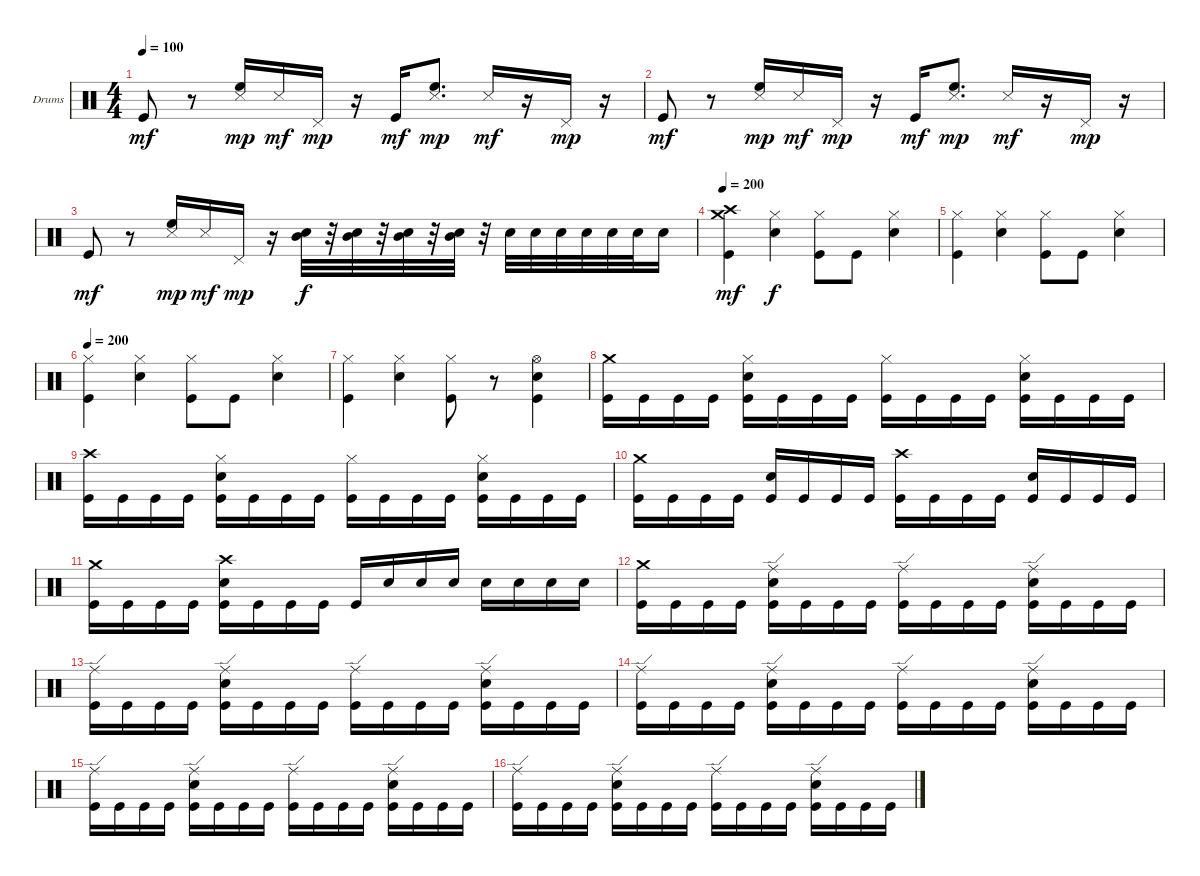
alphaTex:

\bracketExtendMode groupsimilarinstruments
\firstSystemTrackNameOrientation horizontal
\otherSystemsTrackNameOrientation horizontal
\track ("Drumkit" "Drums") {instrument percussion}
\staff {score}
\articulation defaults
\ts (4 4)
\tempo 100
\clef neutral
\ks c "Kick (hit)".8{dy mf}
r.8 ("High Floor Tom (hit)" "Snare (side stick) 3").16{dy mp} "Snare (side stick) 3".16{dy mf} "Pedal Hi-Hat (hit)".16{dy mp} r.16 "Kick (hit)".16{dy mf} ("High Floor Tom (hit)" "Snare (side stick) 3").8{d dy mp} "Snare (side stick) 3".16{dy mf} r.16 "Pedal Hi-Hat (hit)".16{dy mp} r.16 |
"Kick (hit)".8{dy mf} r.8 ("High Floor Tom (hit)" "Snare (side stick) 3").16{dy mp} "Snare (side stick) 3".16{dy mf} "Pedal Hi-Hat (hit)".16{dy mp} r.16 "Kick (hit)".16{dy mf} ("High Floor Tom (hit)" "Snare (side stick) 3").8{d dy mp} "Snare (side stick) 3".16{dy mf} r.16 "Pedal Hi-Hat (hit)".16{dy mp} r.16 |
"Kick (hit)".8{dy mf} r.8 ("High Floor Tom (hit)" "Snare (side stick) 3").16{dy mp} "Snare (side stick) 3".16{dy mf} "Pedal Hi-Hat (hit)".16{dy mp} r.16 ("Snare (hit) 2" "Mid Tom (hit)").32{dy f} r.32 ("Snare (hit) 2" "Mid Tom (hit)").32 r.32 ("Snare (hit) 2" "Mid Tom (hit)").32 r.32 ("Snare (hit) 2" "Mid Tom (hit)").32 r.32 "Snare (hit) 2".32 "Snare (hit) 2".32 "Snare (hit) 2".32 "Snare (hit) 2".32 "Snare (hit) 2".32 "Snare (hit) 2".32 "Snare (hit) 2".16 |
\tempo 200
("Crash medium (hit)" "Crash high (hit)" "Kick (hit)").4{dy mf} ("Hi-Hat (closed)" "Snare (hit) 2").4{dy f} ("Hi-Hat (closed)" "Kick (hit)").8 "Kick (hit)".8 ("Hi-Hat (closed)" "Snare (hit) 2").4 |
("Hi-Hat (closed)" "Kick (hit)").4 ("Hi-Hat (closed)" "Snare (hit) 2").4 ("Hi-Hat (closed)" "Kick (hit)").8 "Kick (hit)".8 ("Hi-Hat (closed)" "Snare (hit) 2").4 |
\tempo 200
("Hi-Hat (closed)" "Kick (hit)").4 ("Hi-Hat (closed)" "Snare (hit) 2").4 ("Hi-Hat (closed)" "Kick (hit)").8 "Kick (hit)".8 ("Hi-Hat (closed)" "Snare (hit) 2").4 |
("Hi-Hat (closed)" "Kick (hit)").4 ("Hi-Hat (closed)" "Snare (hit) 2").4 ("Hi-Hat (closed)" "Kick (hit)").8 r.8 ("Hi-Hat (open)" "Snare (hit) 2" "Kick (hit)").4 |
("Crash medium (hit)" "Kick (hit)").16 "Kick (hit)".16 "Kick (hit)".16 "Kick (hit)".16 ("Hi-Hat (closed)" "Snare (hit) 2" "Kick (hit)").16 "Kick (hit)".16 "Kick (hit)".16 "Kick (hit)".16 ("Hi-Hat (closed)" "Kick (hit)").16 "Kick (hit)".16 "Kick (hit)".16 "Kick (hit)".16 ("Hi-Hat (closed)" "Snare (hit) 2" "Kick (hit)").16 "Kick (hit)".16 "Kick (hit)".16 "Kick (hit)".16 |
("Crash high (hit)" "Kick (hit)").16 "Kick (hit)".16 "Kick (hit)".16 "Kick (hit)".16 ("Hi-Hat (closed)" "Snare (hit) 2" "Kick (hit)").16 "Kick (hit)".16 "Kick (hit)".16 "Kick (hit)".16 ("Hi-Hat (closed)" "Kick (hit)").16 "Kick (hit)".16 "Kick (hit)".16 "Kick (hit)".16 ("Hi-Hat (closed)" "Snare (hit) 2" "Kick (hit)").16 "Kick (hit)".16 "Kick (hit)".16 "Kick (hit)".16 |
("Crash medium (hit)" "Kick (hit)").16 "Kick (hit)".16 "Kick (hit)".16 "Kick (hit)".16 ("Snare (hit) 2" "Kick (hit)").16 "Kick (hit)".16 "Kick (hit)".16 "Kick (hit)".16 ("Crash high (hit)" "Kick (hit)").16 "Kick (hit)".16 "Kick (hit)".16 "Kick (hit)".16 ("Snare (hit) 2" "Kick (hit)").16 "Kick (hit)".16 "Kick (hit)".16 "Kick (hit)".16 |
("Crash medium (hit)" "Kick (hit)").16 "Kick (hit)".16 "Kick (hit)".16 "Kick (hit)".16 ("Crash high (hit)" "Snare (hit) 2" "Kick (hit)").16 "Kick (hit)".16 "Kick (hit)".16 "Kick (hit)".16 "Kick (hit)".16 "Snare (hit) 2".16 "Snare (hit) 2".16 "Snare (hit) 2".16 "Snare (hit) 2".16 "Snare (hit) 2".16 "Snare (hit) 2".16 "Snare (hit) 2".16 |
("Crash medium (hit)" "Kick (hit)").16 "Kick (hit)".16 "Kick (hit)".16 "Kick (hit)".16 ("Ride (edge)" "Snare (hit) 2" "Kick (hit)").16 "Kick (hit)".16 "Kick (hit)".16 "Kick (hit)".16 ("Ride (edge)" "Kick (hit)").16 "Kick (hit)".16 "Kick (hit)".16 "Kick (hit)".16 ("Ride (edge)" "Snare (hit) 2" "Kick (hit)").16 "Kick (hit)".16 "Kick (hit)".16 "Kick (hit)".16 |
("Ride (edge)" "Kick (hit)").16 "Kick (hit)".16 "Kick (hit)".16 "Kick (hit)".16 ("Ride (edge)" "Snare (hit) 2" "Kick (hit)").16 "Kick (hit)".16 "Kick (hit)".16 "Kick (hit)".16 ("Ride (edge)" "Kick (hit)").16 "Kick (hit)".16 "Kick (hit)".16 "Kick (hit)".16 ("Ride (edge)" "Snare (hit) 2" "Kick (hit)").16 "Kick (hit)".16 "Kick (hit)".16 "Kick (hit)".16 |
("Ride (edge)" "Kick (hit)").16 "Kick (hit)".16 "Kick (hit)".16 "Kick (hit)".16 ("Ride (edge)" "Snare (hit) 2" "Kick (hit)").16 "Kick (hit)".16 "Kick (hit)".16 "Kick (hit)".16 ("Ride (edge)" "Kick (hit)").16 "Kick (hit)".16 "Kick (hit)".16 "Kick (hit)".16 ("Ride (edge)" "Snare (hit) 2" "Kick (hit)").16 "Kick (hit)".16 "Kick (hit)".16 "Kick (hit)".16 |
("Ride (edge)" "Kick (hit)").16 "Kick (hit)".16 "Kick (hit)".16 "Kick (hit)".16 ("Ride (edge)" "Snare (hit) 2" "Kick (hit)").16 "Kick (hit)".16 "Kick (hit)".16 "Kick (hit)".16 ("Ride (edge)" "Kick (hit)").16 "Kick (hit)".16 "Kick (hit)".16 "Kick (hit)".16 ("Ride (edge)" "Snare (hit) 2" "Kick (hit)").16 "Kick (hit)".16 "Kick (hit)".16 "Kick (hit)".16 |
("Ride (edge)" "Kick (hit)").16 "Kick (hit)".16 "Kick (hit)".16 "Kick (hit)".16 ("Ride (edge)" "Snare (hit) 2" "Kick (hit)").16 "Kick (hit)".16 "Kick (hit)".16 "Kick (hit)".16 ("Ride (edge)" "Kick (hit)").16 "Kick (hit)".16 "Kick (hit)".16 "Kick (hit)".16 ("Ride (edge)" "Snare (hit) 2" "Kick (hit)").16 "Kick (hit)".16 "Kick (hit)".16 "Kick (hit)".16
